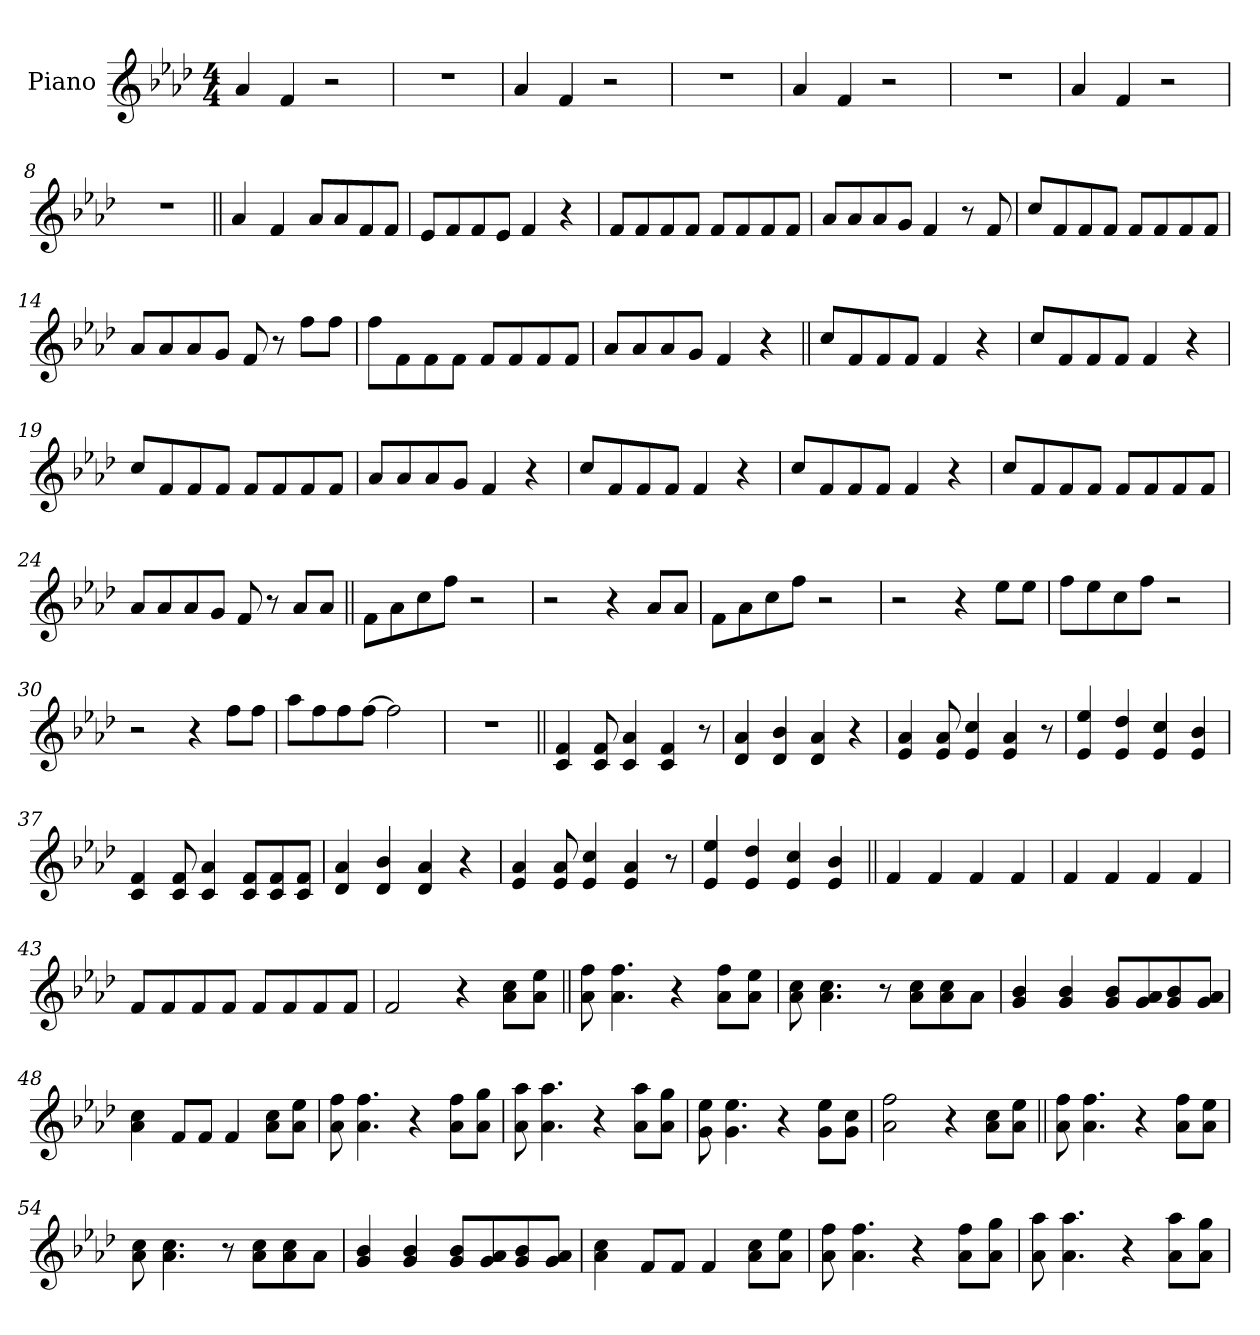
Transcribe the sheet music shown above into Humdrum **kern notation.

**kern
*part1
*staff1
*I"Piano
*I'Pno.
*clefG2
*k[b-e-a-d-]
*M4/4
*MM135
=1
4a-
4f
2r
=2
1r
=3
4a-
4f
2r
=4
1r
=5
4a-
4f
2r
=6
1r
=7
4a-
4f
2r
=8
1r
=9||
4a-
4f
8a-L
8a-
8f
8fJ
=10
8e-L
8f
8f
8e-J
4f
4r
=11
8fL
8f
8f
8fJ
8fL
8f
8f
8fJ
=12
8a-L
8a-
8a-
8gJ
4f
8r
8f
=13
8ccL
8f
8f
8fJ
8fL
8f
8f
8fJ
=14
8a-L
8a-
8a-
8gJ
8f
8r
8ffL
8ffJ
=15
8ffL
8f
8f
8fJ
8fL
8f
8f
8fJ
=16
8a-L
8a-
8a-
8gJ
4f
4r
=17||
8ccL
8f
8f
8fJ
4f
4r
=18
8ccL
8f
8f
8fJ
4f
4r
=19
8ccL
8f
8f
8fJ
8fL
8f
8f
8fJ
=20
8a-L
8a-
8a-
8gJ
4f
4r
=21
8ccL
8f
8f
8fJ
4f
4r
=22
8ccL
8f
8f
8fJ
4f
4r
=23
8ccL
8f
8f
8fJ
8fL
8f
8f
8fJ
=24
8a-L
8a-
8a-
8gJ
8f
8r
8a-L
8a-J
=25||
8fL
8a-
8cc
8ffJ
2r
=26
2r
4r
8a-L
8a-J
=27
8fL
8a-
8cc
8ffJ
2r
=28
2r
4r
8ee-L
8ee-J
=29
8ffL
8ee-
8cc
8ffJ
2r
=30
2r
4r
8ffL
8ffJ
=31
8aa-L
8ff
8ff
[8ffJ
2ff]
=32
1r
=33||
4c 4f
8c 8f
4c 4a-
4c 4f
8r
=34
4d- 4a-
4d- 4b-
4d- 4a-
4r
=35
4e- 4a-
8e- 8a-
4e- 4cc
4e- 4a-
8r
=36
4e- 4ee-
4e- 4dd-
4e- 4cc
4e- 4b-
=37
4c 4f
8c 8f
4c 4a-
8c 8fL
8c 8f
8c 8fJ
=38
4d- 4a-
4d- 4b-
4d- 4a-
4r
=39
4e- 4a-
8e- 8a-
4e- 4cc
4e- 4a-
8r
=40
4e- 4ee-
4e- 4dd-
4e- 4cc
4e- 4b-
=41||
4f
4f
4f
4f
=42
4f
4f
4f
4f
=43
8fL
8f
8f
8fJ
8fL
8f
8f
8fJ
=44
2f
4r
8a- 8ccL
8a- 8ee-J
=45||
8a- 8ff
4.a- 4.ff
4r
8a- 8ffL
8a- 8ee-J
=46
8a- 8cc
4.a- 4.cc
8r
8a- 8ccL
8a- 8cc
8a-J
=47
4g 4b-
4g 4b-
8g 8b-L
8g 8a-
8g 8b-
8g 8a-J
=48
4a- 4cc
8fL
8fJ
4f
8a- 8ccL
8a- 8ee-J
=49
8a- 8ff
4.a- 4.ff
4r
8a- 8ffL
8a- 8ggJ
=50
8a- 8aa-
4.a- 4.aa-
4r
8a- 8aa-L
8a- 8ggJ
=51
8g 8ee-
4.g 4.ee-
4r
8g 8ee-L
8g 8ccJ
=52
2a- 2ff
4r
8a- 8ccL
8a- 8ee-J
=53||
8a- 8ff
4.a- 4.ff
4r
8a- 8ffL
8a- 8ee-J
=54
8a- 8cc
4.a- 4.cc
8r
8a- 8ccL
8a- 8cc
8a-J
=55
4g 4b-
4g 4b-
8g 8b-L
8g 8a-
8g 8b-
8g 8a-J
=56
4a- 4cc
8fL
8fJ
4f
8a- 8ccL
8a- 8ee-J
=57
8a- 8ff
4.a- 4.ff
4r
8a- 8ffL
8a- 8ggJ
=58
8a- 8aa-
4.a- 4.aa-
4r
8a- 8aa-L
8a- 8ggJ
=
*-
